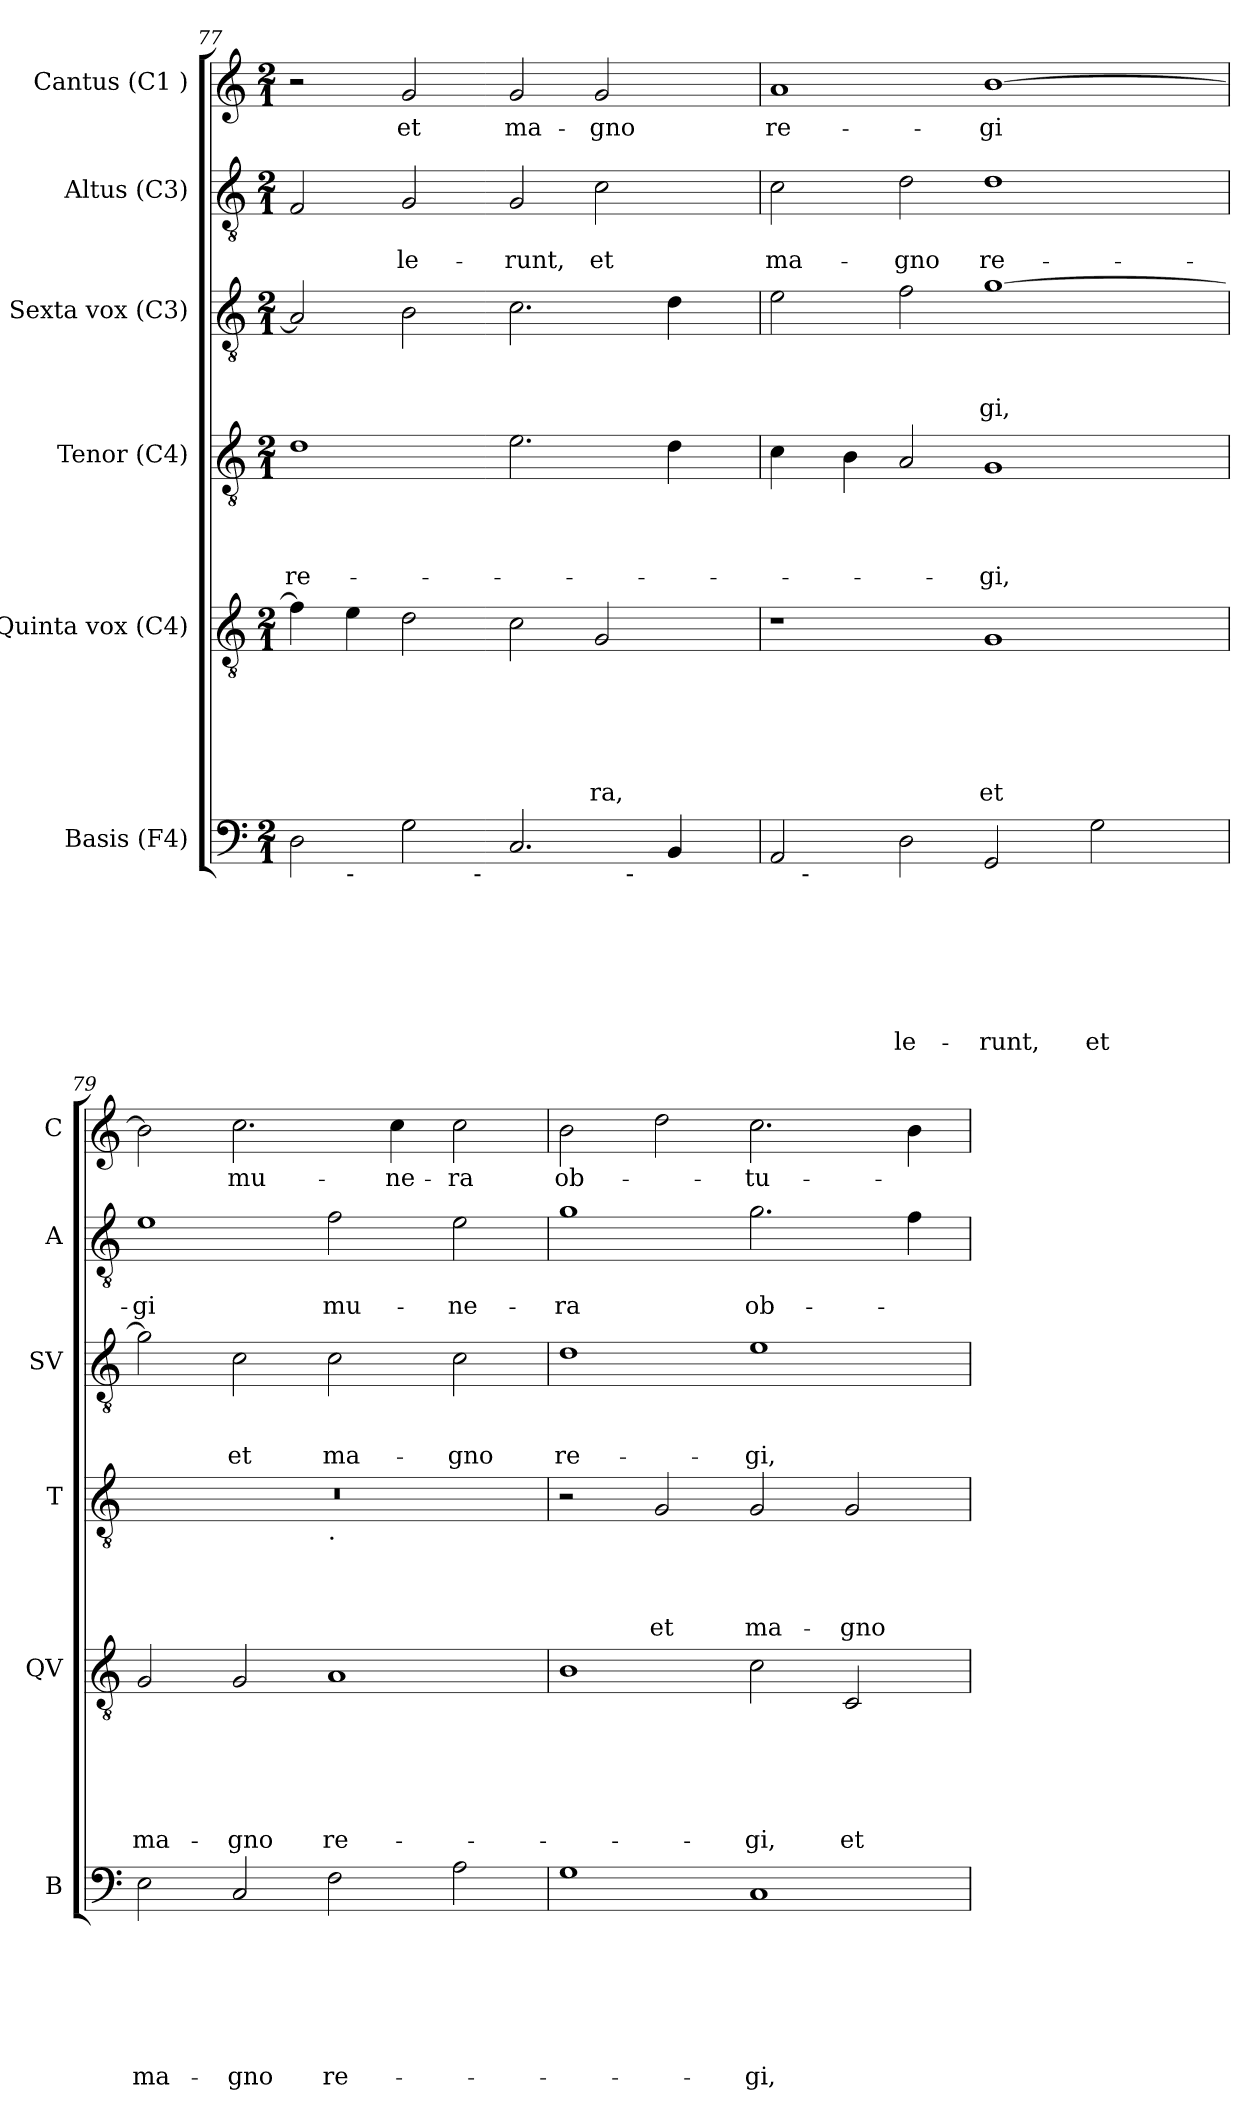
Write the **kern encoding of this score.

**kern	**text	**text	**text	**text	**text	**text	**text	**kern	**text	**text	**text	**text	**text	**text	**kern	**text	**text	**text	**text	**kern	**text	**text	**text	**kern	**text	**text	**kern	**text
*part6	*part6	*part6	*part6	*part6	*part6	*part6	*part6	*part5	*part5	*part5	*part5	*part5	*part5	*part5	*part4	*part4	*part4	*part4	*part4	*part3	*part3	*part3	*part3	*part2	*part2	*part2	*part1	*part1
*staff6	*staff6	*staff6	*staff6	*staff6	*staff6	*staff6	*staff6	*staff5	*staff5	*staff5	*staff5	*staff5	*staff5	*staff5	*staff4	*staff4	*staff4	*staff4	*staff4	*staff3	*staff3	*staff3	*staff3	*staff2	*staff2	*staff2	*staff1	*staff1
*I"Basis (F4)	*	*	*	*	*	*	*	*I"Quinta vox (C4)	*	*	*	*	*	*	*I"Tenor (C4)	*	*	*	*	*I"Sexta vox (C3)	*	*	*	*I"Altus (C3)	*	*	*I"Cantus (C1 )	*
*I'B	*	*	*	*	*	*	*	*I'QV	*	*	*	*	*	*	*I'T	*	*	*	*	*I'SV	*	*	*	*I'A	*	*	*I'C	*
!!LO:PB:g=z
*clefF4	*	*	*	*	*	*	*	*clefGv2	*	*	*	*	*	*	*clefGv2	*	*	*	*	*clefGv2	*	*	*	*clefGv2	*	*	*clefG2	*
*k[]	*	*	*	*	*	*	*	*k[]	*	*	*	*	*	*	*k[]	*	*	*	*	*k[]	*	*	*	*k[]	*	*	*k[]	*
*C:	*	*	*	*	*	*	*	*C:	*	*	*	*	*	*	*C:	*	*	*	*	*C:	*	*	*	*C:	*	*	*C:	*
*M2/1	*	*	*	*	*	*	*	*M2/1	*	*	*	*	*	*	*M2/1	*	*	*	*	*M2/1	*	*	*	*M2/1	*	*	*M2/1	*
=77	=77	=77	=77	=77	=77	=77	=77	=77	=77	=77	=77	=77	=77	=77	=77	=77	=77	=77	=77	=77	=77	=77	=77	=77	=77	=77	=77	=77
!	!	!	!	!	!	!	!	!	!	!	!	!	!	!	!	!	!	!	!LO:LY:b	!	!	!	!	!	!	!	!	!
*^	*	*	*	*	*	*	*	*	*	*	*	*	*	*	*	*	*	*	*	*	*	*	*	*	*	*	*	*
*	*^	*	*	*	*	*	*	*	*	*	*	*	*	*	*	*	*	*	*	*	*	*	*	*	*	*	*	*	*
*	*	*^	*	*	*	*	*	*	*	*	*	*	*	*	*	*	*	*	*	*	*	*	*	*	*	*	*	*	*	*
2D\	4ryy	2..ryy	1ryy	.	.	.	.	.	.	.	4f\]	.	.	.	.	.	.	1d	.	.	.	re-	2A/]	.	.	.	2F/	.	.	2r	.
!	!LO:TX:b:t=-	!	!	!	!	!	!	!	!	!	!	!	!	!	!	!	!	!	!	!	!	!	!	!	!	!	!	!	!	!	!
.	1..ryy	.	.	.	.	.	.	.	.	.	4e\	.	.	.	.	.	.	.	.	.	.	.	.	.	.	.	.	.	.	.	.
!	!	!	!	!	!	!	!	!	!	!	!	!	!	!	!	!	!	!	!	!	!	!	!	!	!	!	!	!	!LO:LY:b	!	!LO:LY:b
2G\	.	.	.	.	.	.	.	.	.	.	2d\	.	.	.	.	.	.	.	.	.	.	.	2B\	.	.	.	2G/	.	-le-	2g/	et
!	!	!LO:TX:b:t=-	!	!	!	!	!	!	!	!	!	!	!	!	!	!	!	!	!	!	!	!	!	!	!	!	!	!	!	!	!
.	.	1ryy	.	.	.	.	.	.	.	.	.	.	.	.	.	.	.	.	.	.	.	.	.	.	.	.	.	.	.	.	.
!	!	!	!	!	!	!	!	!	!	!	!	!	!	!	!	!	!	!	!	!	!	!	!	!	!	!	!	!	!LO:LY:b	!	!LO:LY:b
2.C/	.	.	2ryy	.	.	.	.	.	.	.	2c\	.	.	.	.	.	.	2.e\	.	.	.	.	2.c\	.	.	.	2G/	.	-runt,	2g/	ma-
!	!	!	!	!	!	!	!	!	!	!	!	!	!	!	!	!	!LO:LY:b	!	!	!	!	!	!	!	!	!	!	!	!LO:LY:b	!	!LO:LY:b
.	.	.	16.ryy	.	.	.	.	.	.	.	2G/	.	.	.	.	.	-ra,	.	.	.	.	.	.	.	.	.	2c\	.	et	2g/	-gno
!	!	!	!LO:TX:b:t=-	!	!	!	!	!	!	!	!	!	!	!	!	!	!	!	!	!	!	!	!	!	!	!	!	!	!	!	!
.	.	.	4ryy	.	.	.	.	.	.	.	.	.	.	.	.	.	.	.	.	.	.	.	.	.	.	.	.	.	.	.	.
4BB/	.	.	.	.	.	.	.	.	.	.	.	.	.	.	.	.	.	4d\	.	.	.	.	4d\	.	.	.	.	.	.	.	.
.	.	.	8ryy	.	.	.	.	.	.	.	.	.	.	.	.	.	.	.	.	.	.	.	.	.	.	.	.	.	.	.	.
.	.	8ryy	.	.	.	.	.	.	.	.	.	.	.	.	.	.	.	.	.	.	.	.	.	.	.	.	.	.	.	.	.
.	.	.	32ryy	.	.	.	.	.	.	.	.	.	.	.	.	.	.	.	.	.	.	.	.	.	.	.	.	.	.	.	.
=78	=78	=78	=78	=78	=78	=78	=78	=78	=78	=78	=78	=78	=78	=78	=78	=78	=78	=78	=78	=78	=78	=78	=78	=78	=78	=78	=78	=78	=78	=78	=78
!	!	!	!	!	!	!	!	!	!	!	!	!	!	!	!	!	!	!	!	!	!	!	!	!	!	!	!	!	!LO:LY:b	!	!LO:LY:b
*	*v	*v	*v	*	*	*	*	*	*	*	*	*	*	*	*	*	*	*	*	*	*	*	*	*	*	*	*	*	*	*	*
2AA/	16.ryy	.	.	.	.	.	.	.	1r	.	.	.	.	.	.	4c\	.	.	.	.	2e\	.	.	.	2c\	.	ma-	1a	re-
!	!LO:TX:b:t=-	!	!	!	!	!	!	!	!	!	!	!	!	!	!	!	!	!	!	!	!	!	!	!	!	!	!	!	!
.	1ryy	.	.	.	.	.	.	.	.	.	.	.	.	.	.	.	.	.	.	.	.	.	.	.	.	.	.	.	.
.	.	.	.	.	.	.	.	.	.	.	.	.	.	.	.	4B\	.	.	.	.	.	.	.	.	.	.	.	.	.
!	!	!	!	!	!	!	!	!LO:LY:b	!	!	!	!	!	!	!	!	!	!	!	!	!	!	!	!	!	!	!LO:LY:b	!	!
2D\	.	.	.	.	.	.	.	-le-	.	.	.	.	.	.	.	2A/	.	.	.	.	2f\	.	.	.	2d\	.	-gno	.	.
!	!	!	!	!	!	!	!	!LO:LY:b	!	!	!	!	!	!	!LO:LY:b	!	!	!	!	!LO:LY:b	!	!	!	!LO:LY:b	!	!	!LO:LY:b	!	!LO:LY:b
2GG/	.	.	.	.	.	.	.	-runt,	1G	.	.	.	.	.	et	1G	.	.	.	-gi,	[>1g	.	.	-gi,	1d	.	re-	[>1b	-gi
.	2ryy	.	.	.	.	.	.	.	.	.	.	.	.	.	.	.	.	.	.	.	.	.	.	.	.	.	.	.	.
!	!	!	!	!	!	!	!	!LO:LY:b	!	!	!	!	!	!	!	!	!	!	!	!	!	!	!	!	!	!	!	!	!
2G\	.	.	.	.	.	.	.	et	.	.	.	.	.	.	.	.	.	.	.	.	.	.	.	.	.	.	.	.	.
.	4ryy	.	.	.	.	.	.	.	.	.	.	.	.	.	.	.	.	.	.	.	.	.	.	.	.	.	.	.	.
.	8ryy	.	.	.	.	.	.	.	.	.	.	.	.	.	.	.	.	.	.	.	.	.	.	.	.	.	.	.	.
.	32ryy	.	.	.	.	.	.	.	.	.	.	.	.	.	.	.	.	.	.	.	.	.	.	.	.	.	.	.	.
=79	=79	=79	=79	=79	=79	=79	=79	=79	=79	=79	=79	=79	=79	=79	=79	=79	=79	=79	=79	=79	=79	=79	=79	=79	=79	=79	=79	=79	=79
!	!	!	!	!	!	!	!	!LO:LY:b	!	!	!	!	!	!	!LO:LY:b	!	!	!	!	!	!	!	!	!	!	!	!LO:LY:b	!	!
*v	*v	*	*	*	*	*	*	*	*	*	*	*	*	*	*	*^	*	*	*	*	*	*	*	*	*	*	*	*	*
2E\	.	.	.	.	.	.	ma-	2G/	.	.	.	.	.	ma-	0r	1ryy	.	.	.	.	2g\]	.	.	.	1e	.	-gi	2b\]	.
!	!	!	!	!	!	!	!LO:LY:b	!	!	!	!	!	!	!LO:LY:b	!	!	!	!	!	!	!	!	!	!LO:LY:b	!	!	!	!	!LO:LY:b
2C/	.	.	.	.	.	.	-gno	2G/	.	.	.	.	.	-gno	.	.	.	.	.	.	2c\	.	.	et	.	.	.	2.cc\	mu-
!	!	!	!	!	!	!	!	!	!	!	!	!	!	!	!	!LO:TX:b:t=.	!	!	!	!	!	!	!	!	!	!	!	!	!
!	!	!	!	!	!	!	!LO:LY:b	!	!	!	!	!	!	!LO:LY:b	!	!	!	!	!	!	!	!	!	!LO:LY:b	!	!	!LO:LY:b	!	!
2F\	.	.	.	.	.	.	re-	1A	.	.	.	.	.	re-	.	1ryy	.	.	.	.	2c\	.	.	ma-	2f\	.	mu-	.	.
!	!	!	!	!	!	!	!	!	!	!	!	!	!	!	!	!	!	!	!	!	!	!	!	!	!	!	!	!	!LO:LY:b
.	.	.	.	.	.	.	.	.	.	.	.	.	.	.	.	.	.	.	.	.	.	.	.	.	.	.	.	4cc\	-ne-
!	!	!	!	!	!	!	!	!	!	!	!	!	!	!	!	!	!	!	!	!	!	!	!	!LO:LY:b	!	!	!LO:LY:b	!	!LO:LY:b
2A\	.	.	.	.	.	.	.	.	.	.	.	.	.	.	.	.	.	.	.	.	2c\	.	.	-gno	2e\	.	-ne-	2cc\	-ra
=80	=80	=80	=80	=80	=80	=80	=80	=80	=80	=80	=80	=80	=80	=80	=80	=80	=80	=80	=80	=80	=80	=80	=80	=80	=80	=80	=80	=80	=80
!	!	!	!	!	!	!	!	!	!	!	!	!	!	!	!	!	!	!	!	!	!	!	!	!LO:LY:b	!	!	!LO:LY:b	!	!LO:LY:b
*	*	*	*	*	*	*	*	*	*	*	*	*	*	*	*v	*v	*	*	*	*	*	*	*	*	*	*	*	*	*
1G	.	.	.	.	.	.	.	1B	.	.	.	.	.	.	2r	.	.	.	.	1d	.	.	re-	1g	.	-ra	2b\	ob-
!	!	!	!	!	!	!	!	!	!	!	!	!	!	!	!	!	!	!	!LO:LY:b	!	!	!	!	!	!	!	!	!
.	.	.	.	.	.	.	.	.	.	.	.	.	.	.	2G/	.	.	.	et	.	.	.	.	.	.	.	2dd\	.
!	!	!	!	!	!	!	!LO:LY:b	!	!	!	!	!	!	!LO:LY:b	!	!	!	!	!LO:LY:b	!	!	!	!LO:LY:b	!	!	!LO:LY:b	!	!LO:LY:b
1C	.	.	.	.	.	.	-gi,	2c\	.	.	.	.	.	-gi,	2G/	.	.	.	ma-	1e	.	.	-gi,	2.g\	.	ob-	2.cc\	-tu-
!	!	!	!	!	!	!	!	!	!	!	!	!	!	!LO:LY:b	!	!	!	!	!LO:LY:b	!	!	!	!	!	!	!	!	!
.	.	.	.	.	.	.	.	2C/	.	.	.	.	.	et	2G/	.	.	.	-gno	.	.	.	.	.	.	.	.	.
.	.	.	.	.	.	.	.	.	.	.	.	.	.	.	.	.	.	.	.	.	.	.	.	4f\	.	.	4b\	.
=	=	=	=	=	=	=	=	=	=	=	=	=	=	=	=	=	=	=	=	=	=	=	=	=	=	=	=	=
*-	*-	*-	*-	*-	*-	*-	*-	*-	*-	*-	*-	*-	*-	*-	*-	*-	*-	*-	*-	*-	*-	*-	*-	*-	*-	*-	*-	*-
